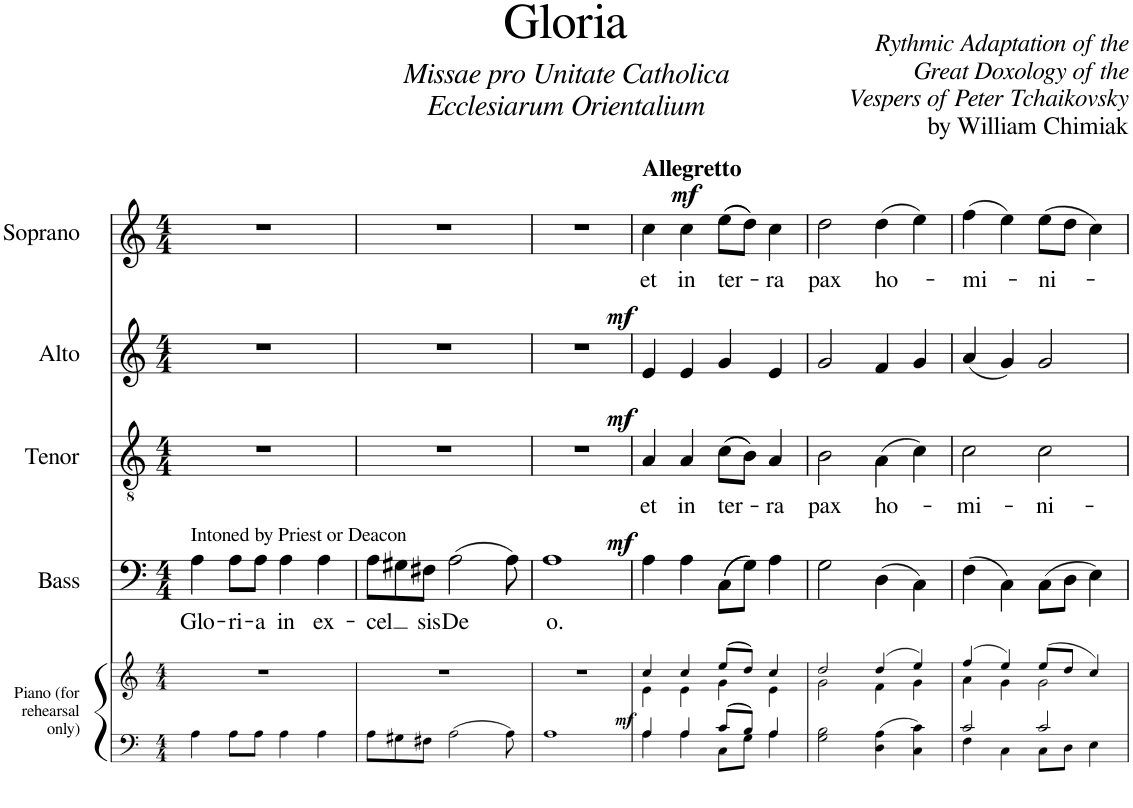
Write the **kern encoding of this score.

**kern	**kern	**dynam	**kern	**text	**dynam	**kern	**text	**dynam	**kern	**dynam	**kern	**text	**dynam
*part5	*part5	*part5	*part4	*part4	*part4	*part3	*part3	*part3	*part2	*part2	*part1	*part1	*part1
*staff6	*staff5	*staff5/6	*staff4	*staff4	*staff4	*staff3	*staff3	*staff3	*staff2	*staff2	*staff1	*staff1	*staff1
*I"Piano (for  rehearsal  only)	*	*	*I"Bass	*	*	*I"Tenor	*	*	*I"Alto	*	*I"Soprano	*	*
*I'Pno.	*	*	*I'B.	*	*	*I'T.	*	*	*I'A.	*	*I'S.	*	*
*stria5	*stria5	*	*	*	*	*	*	*	*	*	*	*	*
*clefF4	*clefG2	*	*clefF4	*	*	*clefGv2	*	*	*clefG2	*	*clefG2	*	*
*k[]	*k[]	*	*k[]	*	*	*k[]	*	*	*k[]	*	*k[]	*	*
*M4/4	*M4/4	*	*M4/4	*	*	*M4/4	*	*	*M4/4	*	*M4/4	*	*
=1	=1	=1	=1	=1	=1	=1	=1	=1	=1	=1	=1	=1	=1
!	!	!	!LO:TX:a:t=Intoned by Priest or Deacon	!	!	!	!	!	!	!	!	!	!
!	!	!	!	!LO:LY:b	!	!	!	!	!	!	!	!	!
4A\	1r	.	4A\	Glo-	.	1r	.	.	1r	.	1r	.	.
!	!	!	!	!LO:LY:b	!	!	!	!	!	!	!	!	!
8A\L	.	.	8A\L	-ri-	.	.	.	.	.	.	.	.	.
!	!	!	!	!LO:LY:b	!	!	!	!	!	!	!	!	!
8A\J	.	.	8A\J	-a	.	.	.	.	.	.	.	.	.
!	!	!	!	!LO:LY:b	!	!	!	!	!	!	!	!	!
4A\	.	.	4A\	in	.	.	.	.	.	.	.	.	.
!	!	!	!	!LO:LY:b	!	!	!	!	!	!	!	!	!
4A\	.	.	4A\	ex-	.	.	.	.	.	.	.	.	.
=2	=2	=2	=2	=2	=2	=2	=2	=2	=2	=2	=2	=2	=2
!	!	!	!	!LO:LY:b	!	!	!	!	!	!	!	!	!
8A\L	1r	.	8A\L	-cel	.	1r	.	.	1r	.	1r	.	.
8G#X\	.	.	8G#X\	.	.	.	.	.	.	.	.	.	.
!	!	!	!	!LO:LY:b	!	!	!	!	!	!	!	!	!
8F#X\J	.	.	8F#X\J	sis	.	.	.	.	.	.	.	.	.
!	!	!	!	!LO:LY:b	!	!	!	!	!	!	!	!	!
2A\	.	.	(2A\	De	.	.	.	.	.	.	.	.	.
8A\	.	.	8A\)	.	.	.	.	.	.	.	.	.	.
=3	=3	=3	=3	=3	=3	=3	=3	=3	=3	=3	=3	=3	=3
!	!	!	!	!LO:LY:b	!	!	!	!	!	!	!	!	!LO:DY:a
1A	1r	.	1A	o.	.	1r	.	.	1r	.	1r	.	mf
=4	=4	=4	=4	=4	=4	=4	=4	=4	=4	=4	=4	=4	=4
*^	*^	*	*	*	*	*	*	*	*	*	*	*	*
!	!	!	!	!	!	!	!	!	!	!	!	!	!LO:TX:a:B:t=Allegretto	!	!
!	!	!	!	!LO:DY:a=2	!	!	!LO:DY:a	!	!LO:LY:b	!LO:DY:a	!	!LO:DY:a	!	!LO:LY:b	!
4A/	4A\	4cc/	4e\	mf	4A\	.	mf	4A/	et	mf	4e/	mf	4cc\	et	.
!	!	!	!	!	!	!	!	!	!LO:LY:b	!	!	!	!	!LO:LY:b	!
4A/	4A\	4cc/	4e\	.	4A\	.	.	4A/	in	.	4e/	.	4cc\	in	.
!	!	!	!	!	!	!	!	!	!LO:LY:b	!	!	!	!	!LO:LY:b	!
8c/L	8C\L	((8ee/L	4g\	.	((8C\L	.	.	((8c\L	ter-	.	4g/	.	((8ee\L	ter-	.
8B/J	8G\J	8dd/J))	.	.	8G\J))	.	.	8B\J))	.	.	.	.	8dd\J))	.	.
!	!	!	!	!	!	!	!	!	!LO:LY:b	!	!	!	!	!LO:LY:b	!
4A/	4A\	4cc/	4e\	.	4A\	.	.	4A/	-ra	.	4e/	.	4cc\	-ra	.
=5	=5	=5	=5	=5	=5	=5	=5	=5	=5	=5	=5	=5	=5	=5	=5
!	!	!	!	!	!	!	!	!	!LO:LY:b	!	!	!	!	!LO:LY:b	!
*v	*v	*	*	*	*	*	*	*	*	*	*	*	*	*	*
2G\ 2B\	2dd/	2g\	.	2G\	.	.	2B\	pax	.	2g/	.	2dd\	pax	.
!	!	!	!	!	!	!	!	!LO:LY:b	!	!	!	!	!LO:LY:b	!
4D\ 4A\	(4dd/	4f\	.	(4D\	.	.	(4A\	ho-	.	4f/	.	(4dd\	ho-	.
4C\ 4c\	4ee/)	4g\	.	4C\)	.	.	4c\)	.	.	4g/	.	4ee\)	.	.
=6	=6	=6	=6	=6	=6	=6	=6	=6	=6	=6	=6	=6	=6	=6
*^	*	*	*	*	*	*	*	*	*	*	*	*	*	*
!	!	!	!	!	!	!	!	!	!LO:LY:b	!	!	!	!	!LO:LY:b	!
2c/	4F\	(4ff/	4a\	.	(4F\	.	.	2c\	-mi-	.	(4a/	.	(4ff\	-mi-	.
.	4C\	4ee/)	4g\	.	4C\)	.	.	.	.	.	4g/)	.	4ee\)	.	.
!	!	!	!	!	!	!	!	!	!LO:LY:b	!	!	!	!	!LO:LY:b	!
2c/	8C\L	(8ee/L	2g\	.	(8C\L	.	.	2c\	-ni-	.	2g/	.	(8ee\L	-ni-	.
.	8D\J	8dd/J	.	.	8D\J	.	.	.	.	.	.	.	8dd\J	.	.
.	4E\	4cc/)	.	.	4E\)	.	.	.	.	.	.	.	4cc\)	.	.
*v	*v	*	*	*	*	*	*	*	*	*	*	*	*	*	*
*	*v	*v	*	*	*	*	*	*	*	*	*	*	*	*
=	=	=	=	=	=	=	=	=	=	=	=	=	=
*-	*-	*-	*-	*-	*-	*-	*-	*-	*-	*-	*-	*-	*-
